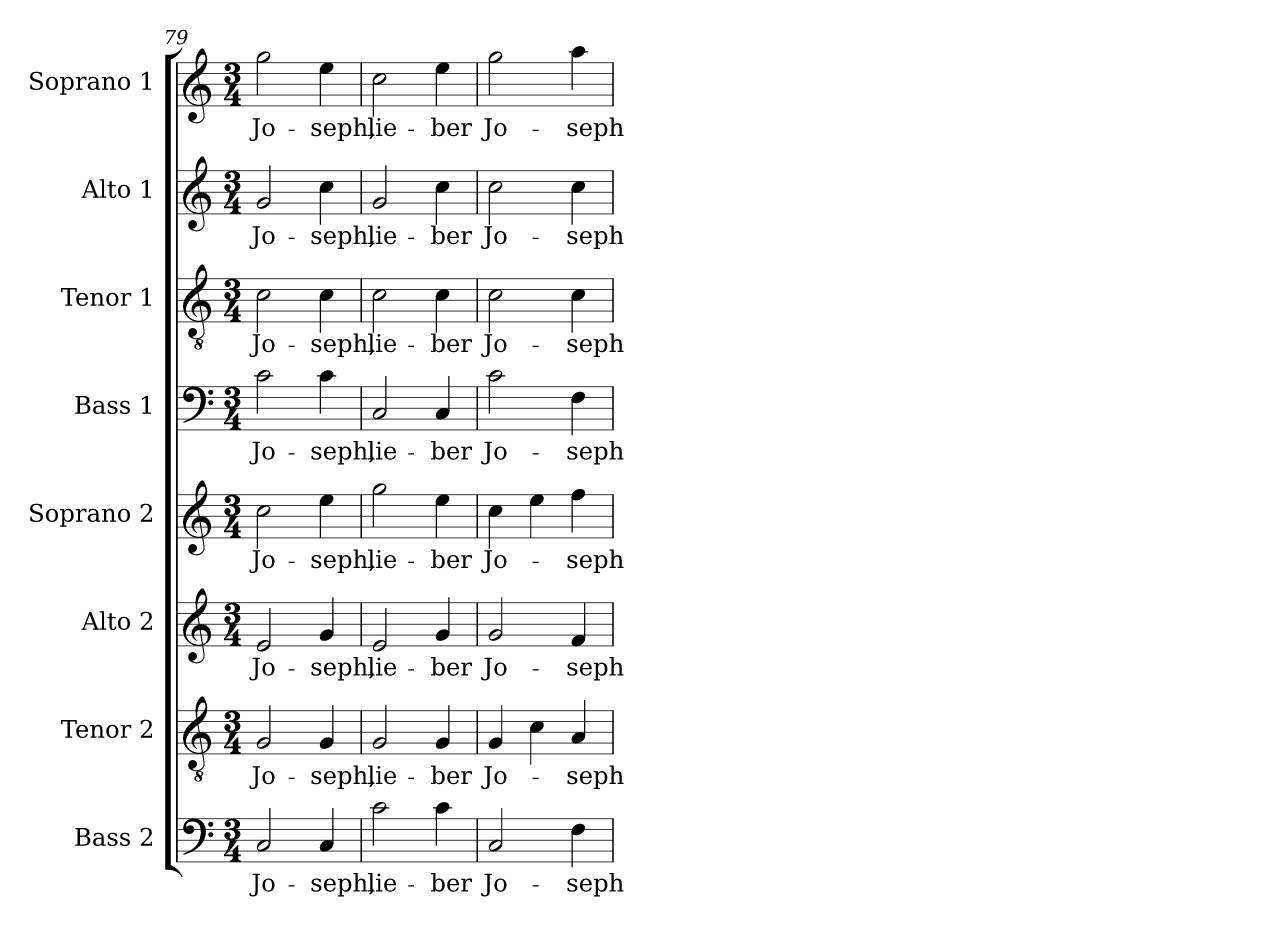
**kern	**text	**kern	**text	**kern	**text	**kern	**text	**kern	**text	**kern	**text	**kern	**text	**kern	**text
*part8	*part8	*part7	*part7	*part6	*part6	*part5	*part5	*part4	*part4	*part3	*part3	*part2	*part2	*part1	*part1
*staff8	*staff8	*staff7	*staff7	*staff6	*staff6	*staff5	*staff5	*staff4	*staff4	*staff3	*staff3	*staff2	*staff2	*staff1	*staff1
*I"Bass 2	*	*I"Tenor 2	*	*I"Alto 2	*	*I"Soprano 2	*	*I"Bass 1	*	*I"Tenor 1	*	*I"Alto 1	*	*I"Soprano 1	*
*I'B2	*	*I'T2	*	*I'A2	*	*I'S2	*	*I'B1	*	*I'T1	*	*I'A1	*	*I'S1	*
*clefF4	*	*clefGv2	*	*clefG2	*	*clefG2	*	*clefF4	*	*clefGv2	*	*clefG2	*	*clefG2	*
*	*	*ITrd7c12	*	*	*	*	*	*	*	*ITrd7c12	*	*	*	*	*
*k[]	*	*k[]	*	*k[]	*	*k[]	*	*k[]	*	*k[]	*	*k[]	*	*k[]	*
*C:	*	*C:	*	*C:	*	*C:	*	*C:	*	*C:	*	*C:	*	*C:	*
*M3/4	*	*M3/4	*	*M3/4	*	*M3/4	*	*M3/4	*	*M3/4	*	*M3/4	*	*M3/4	*
=79	=79	=79	=79	=79	=79	=79	=79	=79	=79	=79	=79	=79	=79	=79	=79
!	!LO:LY:b:color=#000000	!	!	!	!	!	!	!	!	!	!	!	!	!	!
!	!	!	!LO:LY:b:color=#000000	!	!	!	!	!	!	!	!	!	!	!	!
!	!	!	!	!	!LO:LY:b:color=#000000	!	!	!	!	!	!	!	!	!	!
!	!	!	!	!	!	!	!LO:LY:b:color=#000000	!	!	!	!	!	!	!	!
!	!	!	!	!	!	!	!	!	!LO:LY:b:color=#000000	!	!	!	!	!	!
!	!	!	!	!	!	!	!	!	!	!	!LO:LY:b:color=#000000	!	!	!	!
!	!	!	!	!	!	!	!	!	!	!	!	!	!LO:LY:b:color=#000000	!	!
!	!	!	!	!	!	!	!	!	!	!	!	!	!	!	!LO:LY:b:color=#000000
2Ci/	Jo-	2GGi/	Jo-	2ei/	Jo-	2cci\	Jo-	2ci\	Jo-	2Ci\	Jo-	2gi/	Jo-	2ggi\	Jo-
!	!LO:LY:b:color=#000000	!	!	!	!	!	!	!	!	!	!	!	!	!	!
!	!	!	!LO:LY:b:color=#000000	!	!	!	!	!	!	!	!	!	!	!	!
!	!	!	!	!	!LO:LY:b:color=#000000	!	!	!	!	!	!	!	!	!	!
!	!	!	!	!	!	!	!LO:LY:b:color=#000000	!	!	!	!	!	!	!	!
!	!	!	!	!	!	!	!	!	!LO:LY:b:color=#000000	!	!	!	!	!	!
!	!	!	!	!	!	!	!	!	!	!	!LO:LY:b:color=#000000	!	!	!	!
!	!	!	!	!	!	!	!	!	!	!	!	!	!LO:LY:b:color=#000000	!	!
!	!	!	!	!	!	!	!	!	!	!	!	!	!	!	!LO:LY:b:color=#000000
4Ci/	-seph,	4GGi/	-seph,	4gi/	-seph,	4eei\	-seph,	4ci\	-seph,	4Ci\	-seph,	4cci\	-seph,	4eei\	-seph,
=80	=80	=80	=80	=80	=80	=80	=80	=80	=80	=80	=80	=80	=80	=80	=80
!	!LO:LY:b:color=#000000	!	!	!	!	!	!	!	!	!	!	!	!	!	!
!	!	!	!LO:LY:b:color=#000000	!	!	!	!	!	!	!	!	!	!	!	!
!	!	!	!	!	!LO:LY:b:color=#000000	!	!	!	!	!	!	!	!	!	!
!	!	!	!	!	!	!	!LO:LY:b:color=#000000	!	!	!	!	!	!	!	!
!	!	!	!	!	!	!	!	!	!LO:LY:b:color=#000000	!	!	!	!	!	!
!	!	!	!	!	!	!	!	!	!	!	!LO:LY:b:color=#000000	!	!	!	!
!	!	!	!	!	!	!	!	!	!	!	!	!	!LO:LY:b:color=#000000	!	!
!	!	!	!	!	!	!	!	!	!	!	!	!	!	!	!LO:LY:b:color=#000000
2ci\	lie-	2GGi/	lie-	2ei/	lie-	2ggi\	lie-	2Ci/	lie-	2Ci\	lie-	2gi/	lie-	2cci\	lie-
!	!LO:LY:b:color=#000000	!	!	!	!	!	!	!	!	!	!	!	!	!	!
!	!	!	!LO:LY:b:color=#000000	!	!	!	!	!	!	!	!	!	!	!	!
!	!	!	!	!	!LO:LY:b:color=#000000	!	!	!	!	!	!	!	!	!	!
!	!	!	!	!	!	!	!LO:LY:b:color=#000000	!	!	!	!	!	!	!	!
!	!	!	!	!	!	!	!	!	!LO:LY:b:color=#000000	!	!	!	!	!	!
!	!	!	!	!	!	!	!	!	!	!	!LO:LY:b:color=#000000	!	!	!	!
!	!	!	!	!	!	!	!	!	!	!	!	!	!LO:LY:b:color=#000000	!	!
!	!	!	!	!	!	!	!	!	!	!	!	!	!	!	!LO:LY:b:color=#000000
4ci\	-ber	4GGi/	-ber	4gi/	-ber	4eei\	-ber	4Ci/	-ber	4Ci\	-ber	4cci\	-ber	4eei\	-ber
=81	=81	=81	=81	=81	=81	=81	=81	=81	=81	=81	=81	=81	=81	=81	=81
!	!LO:LY:b:color=#000000	!	!	!	!	!	!	!	!	!	!	!	!	!	!
!	!	!	!LO:LY:b:color=#000000	!	!	!	!	!	!	!	!	!	!	!	!
!	!	!	!	!	!LO:LY:b:color=#000000	!	!	!	!	!	!	!	!	!	!
!	!	!	!	!	!	!	!LO:LY:b:color=#000000	!	!	!	!	!	!	!	!
!	!	!	!	!	!	!	!	!	!LO:LY:b:color=#000000	!	!	!	!	!	!
!	!	!	!	!	!	!	!	!	!	!	!LO:LY:b:color=#000000	!	!	!	!
!	!	!	!	!	!	!	!	!	!	!	!	!	!LO:LY:b:color=#000000	!	!
!	!	!	!	!	!	!	!	!	!	!	!	!	!	!	!LO:LY:b:color=#000000
2Ci/	Jo-	4GGi/	Jo-	2gi/	Jo-	4cci\	Jo-	2ci\	Jo-	2Ci\	Jo-	2cci\	Jo-	2ggi\	Jo-
.	.	4Ci\	.	.	.	4eei\	.	.	.	.	.	.	.	.	.
!	!LO:LY:b:color=#000000	!	!	!	!	!	!	!	!	!	!	!	!	!	!
!	!	!	!LO:LY:b:color=#000000	!	!	!	!	!	!	!	!	!	!	!	!
!	!	!	!	!	!LO:LY:b:color=#000000	!	!	!	!	!	!	!	!	!	!
!	!	!	!	!	!	!	!LO:LY:b:color=#000000	!	!	!	!	!	!	!	!
!	!	!	!	!	!	!	!	!	!LO:LY:b:color=#000000	!	!	!	!	!	!
!	!	!	!	!	!	!	!	!	!	!	!LO:LY:b:color=#000000	!	!	!	!
!	!	!	!	!	!	!	!	!	!	!	!	!	!LO:LY:b:color=#000000	!	!
!	!	!	!	!	!	!	!	!	!	!	!	!	!	!	!LO:LY:b:color=#000000
4Fi\	-seph	4AAi/	-seph	4fi/	-seph	4ffi\	-seph	4Fi\	-seph	4Ci\	-seph	4cci\	-seph	4aai\	-seph
=	=	=	=	=	=	=	=	=	=	=	=	=	=	=	=
*-	*-	*-	*-	*-	*-	*-	*-	*-	*-	*-	*-	*-	*-	*-	*-
